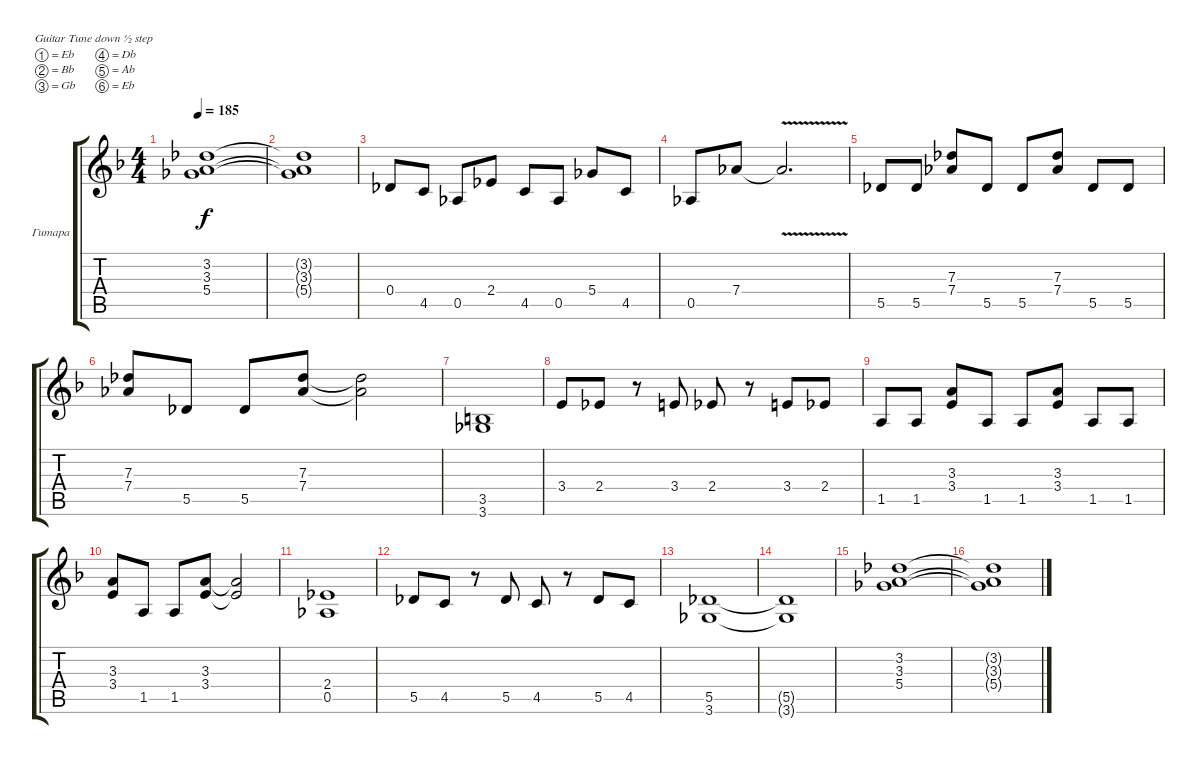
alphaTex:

\bracketExtendMode groupsimilarinstruments
\firstSystemTrackNameOrientation horizontal
\otherSystemsTrackNameOrientation horizontal
\track ("Владимир Холстинин" "Гитара") {instrument distortionguitar}
\staff {score tabs}
\tuning (Eb4 Bb3 Gb3 Db3 Ab2 Eb2)
\ts (4 4)
\tempo 185
\clef g2
\ks dminor
(3.2 3.3 5.4).1{dy f} |
(3.2{t} 3.3{t} 5.4{t}).1 |
0.4.8 4.5.8 0.5.8 2.4.8 4.5.8 0.5.8 5.4.8 4.5.8 |
0.5.8 7.4.8 7.4{v t}.2{d} |
5.5.8 5.5.8 (7.3 7.4).8 5.5.8 5.5.8 (7.3 7.4).8 5.5.8 5.5.8 |
(7.3 7.4).8 5.5.8 5.5.8 (7.3 7.4).8 (7.3{t} 7.4{t}).2 |
(3.5 3.6).1 |
3.4.8 2.4.8 r.8 3.4.8 2.4.8 r.8 3.4.8 2.4.8 |
1.5.8 1.5.8 (3.3 3.4).8 1.5.8 1.5.8 (3.3 3.4).8 1.5.8 1.5.8 |
(3.3 3.4).8 1.5.8 1.5.8 (3.3 3.4).8 (3.3{t} 3.4{t}).2 |
(2.4 0.5).1 |
5.5.8 4.5.8 r.8 5.5.8 4.5.8 r.8 5.5.8 4.5.8 |
(5.5 3.6).1 |
(5.5{t} 3.6{t}).1 |
(3.2 3.3 5.4).1 |
(3.2{t} 3.3{t} 5.4{t}).1
